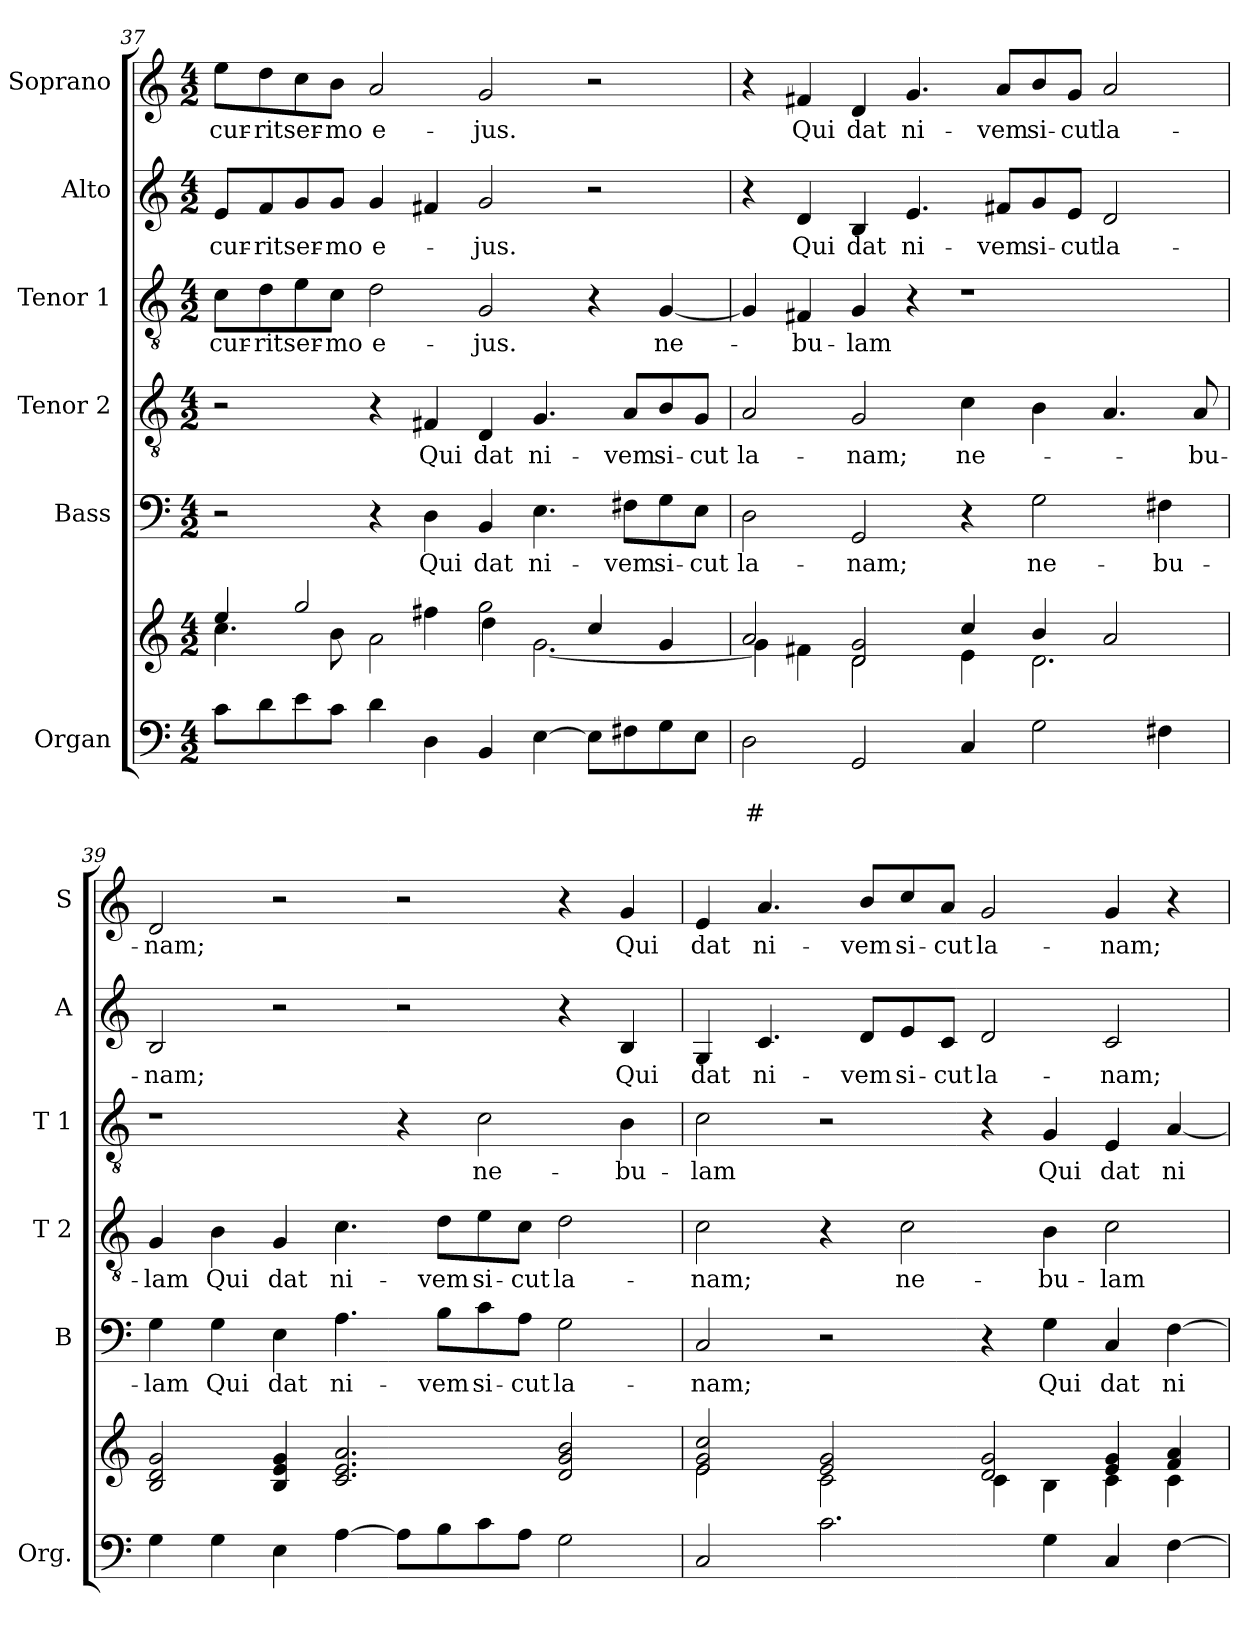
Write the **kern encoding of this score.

**kern	**text	**text	**kern	**kern	**text	**kern	**text	**kern	**text	**kern	**text	**kern	**text
*part6	*part6	*part6	*part6	*part5	*part5	*part4	*part4	*part3	*part3	*part2	*part2	*part1	*part1
*staff7	*staff7	*staff7	*staff6	*staff5	*staff5	*staff4	*staff4	*staff3	*staff3	*staff2	*staff2	*staff1	*staff1
*I"Organ	*	*	*	*I"Bass	*	*I"Tenor 2	*	*I"Tenor 1	*	*I"Alto	*	*I"Soprano	*
*I'Org.	*	*	*	*I'B	*	*I'T 2	*	*I'T 1	*	*I'A	*	*I'S	*
*clefF4	*	*	*clefG2	*clefF4	*	*clefGv2	*	*clefGv2	*	*clefG2	*	*clefG2	*
*k[]	*	*	*k[]	*k[]	*	*k[]	*	*k[]	*	*k[]	*	*k[]	*
*C:	*	*	*C:	*C:	*	*C:	*	*C:	*	*C:	*	*C:	*
*M4/2	*	*	*M4/2	*M4/2	*	*M4/2	*	*M4/2	*	*M4/2	*	*M4/2	*
=37	=37	=37	=37	=37	=37	=37	=37	=37	=37	=37	=37	=37	=37
*	*	*	*^	*	*	*	*	*	*	*	*	*	*
!	!	!	!	!	!	!	!	!	!	!LO:LY:b	!	!LO:LY:b	!	!LO:LY:b
8c\L	.	.	4ee!/	4.cc!\	2r	.	2r	.	8c\L	cur-	8e/L	cur-	8ee\L	cur-
!	!	!	!	!	!	!	!	!	!	!LO:LY:b	!	!LO:LY:b	!	!LO:LY:b
8d\	.	.	.	.	.	.	.	.	8d\	-rit	8f/	-rit	8dd\	-rit
!	!	!	!	!	!	!	!	!	!	!LO:LY:b	!	!LO:LY:b	!	!LO:LY:b
8e\	.	.	2gg!/	.	.	.	.	.	8e\	ser-	8g/	ser-	8cc\	ser-
!	!	!	!	!	!	!	!	!	!	!LO:LY:b	!	!LO:LY:b	!	!LO:LY:b
8c\J	.	.	.	8b!\	.	.	.	.	8c\J	-mo	8g/J	-mo	8b\J	-mo
!	!	!	!	!	!	!	!	!	!	!LO:LY:b	!	!LO:LY:b	!	!LO:LY:b
4d\	.	.	.	2a!\	4r	.	4r	.	2d\	e-	4g/	e-	2a/	e-
!	!	!	!	!	!	!LO:LY:b	!	!LO:LY:b	!	!	!	!	!	!
4D\	.	.	4ff#X!\	.	4D\	Qui	4F#X/	Qui	.	.	4f#X/	.	.	.
!	!	!	!	!	!	!LO:LY:b	!	!LO:LY:b	!	!LO:LY:b	!	!LO:LY:b	!	!LO:LY:b
4BB/	.	.	2gg!\	4dd!\	4BB/	dat	4D/	dat	2G/	-jus.	2g/	-jus.	2g/	-jus.
!	!	!	!	!	!	!LO:LY:b	!	!LO:LY:b	!	!	!	!	!	!
[4E\	.	.	.	[<2.g!\	4.E\	ni-	4.G/	ni-	.	.	.	.	.	.
8E\L]	.	.	4cc!/	.	.	.	.	.	4r	.	2r	.	2r	.
!	!	!	!	!	!	!LO:LY:b	!	!LO:LY:b	!	!	!	!	!	!
8F#X\	.	.	.	.	8F#X\L	-vem	8A/L	-vem	.	.	.	.	.	.
!	!	!	!	!	!	!LO:LY:b	!	!LO:LY:b	!	!LO:LY:b	!	!	!	!
8G\	.	.	4g!/	.	8G\	si-	8B/	si-	[4G/	ne-	.	.	.	.
!	!	!	!	!	!	!LO:LY:b	!	!LO:LY:b	!	!	!	!	!	!
8E\J	.	.	.	.	8E\J	-cut	8G/J	-cut	.	.	.	.	.	.
!!LO:PB:g=z
=38	=38	=38	=38	=38	=38	=38	=38	=38	=38	=38	=38	=38	=38	=38
!	!	!LO:LY:b	!	!	!	!LO:LY:b	!	!LO:LY:b	!	!	!	!	!	!
2D\	.	#	2a!/	4g!\]	2D\	la-	2A/	la-	4G/]	.	4r	.	4r	.
!	!	!	!	!	!	!	!	!	!	!LO:LY:b	!	!LO:LY:b	!	!LO:LY:b
.	.	.	.	4f#X!\	.	.	.	.	4F#X/	-bu-	4d/	Qui	4f#X/	Qui
!	!	!	!	!	!	!LO:LY:b	!	!LO:LY:b	!	!LO:LY:b	!	!LO:LY:b	!	!LO:LY:b
2GG/	.	.	2d!/ 2g!/	2d!\	2GG/	-nam;	2G/	-nam;	4G/	-lam	4B/	dat	4d/	dat
!	!	!	!	!	!	!	!	!	!	!	!	!LO:LY:b	!	!LO:LY:b
.	.	.	.	.	.	.	.	.	4r	.	4.e/	ni-	4.g/	ni-
!	!	!	!	!	!	!	!	!LO:LY:b	!	!	!	!	!	!
4C/	.	.	4cc!/	4e!\	4r	.	4c\	ne-	1r	.	.	.	.	.
!	!	!	!	!	!	!	!	!	!	!	!	!LO:LY:b	!	!LO:LY:b
.	.	.	.	.	.	.	.	.	.	.	8f#X/L	-vem	8a/L	-vem
!	!	!	!	!	!	!LO:LY:b	!	!	!	!	!	!LO:LY:b	!	!LO:LY:b
2G\	.	.	4b!/	2.d!\	2G\	ne-	4B\	.	.	.	8g/	si-	8b/	si-
!	!	!	!	!	!	!	!	!	!	!	!	!LO:LY:b	!	!LO:LY:b
.	.	.	.	.	.	.	.	.	.	.	8e/J	-cut	8g/J	-cut
!	!	!	!	!	!	!	!	!	!	!	!	!LO:LY:b	!	!LO:LY:b
.	.	.	2a!/	.	.	.	4.A/	.	.	.	2d/	la-	2a/	la-
!	!	!	!	!	!	!LO:LY:b	!	!	!	!	!	!	!	!
4F#X\	.	.	.	.	4F#X\	-bu-	.	.	.	.	.	.	.	.
!	!	!	!	!	!	!	!	!LO:LY:b	!	!	!	!	!	!
.	.	.	.	.	.	.	8A/	-bu-	.	.	.	.	.	.
*	*	*	*v	*v	*	*	*	*	*	*	*	*	*	*
=39	=39	=39	=39	=39	=39	=39	=39	=39	=39	=39	=39	=39	=39
!	!	!	!	!	!LO:LY:b	!	!LO:LY:b	!	!	!	!LO:LY:b	!	!LO:LY:b
4G\	.	.	2B!/ 2d!/ 2g!/	4G\	-lam	4G/	-lam	1r	.	2B/	-nam;	2d/	-nam;
!	!	!	!	!	!LO:LY:b	!	!LO:LY:b	!	!	!	!	!	!
4G\	.	.	.	4G\	Qui	4B\	Qui	.	.	.	.	.	.
!	!	!	!	!	!LO:LY:b	!	!LO:LY:b	!	!	!	!	!	!
4E\	.	.	4B!/ 4e!/ 4g!/	4E\	dat	4G/	dat	.	.	2r	.	2r	.
!	!	!	!	!	!LO:LY:b	!	!LO:LY:b	!	!	!	!	!	!
[4A\	.	.	2.c!/ 2.e!/ 2.a!/	4.A\	ni-	4.c\	ni-	.	.	.	.	.	.
8A\L]	.	.	.	.	.	.	.	4r	.	2r	.	2r	.
!	!	!	!	!	!LO:LY:b	!	!LO:LY:b	!	!	!	!	!	!
8B\	.	.	.	8B\L	-vem	8d\L	-vem	.	.	.	.	.	.
!	!	!	!	!	!LO:LY:b	!	!LO:LY:b	!	!LO:LY:b	!	!	!	!
8c\	.	.	.	8c\	si-	8e\	si-	2c\	ne-	.	.	.	.
!	!	!	!	!	!LO:LY:b	!	!LO:LY:b	!	!	!	!	!	!
8A\J	.	.	.	8A\J	-cut	8c\J	-cut	.	.	.	.	.	.
!	!	!	!	!	!LO:LY:b	!	!LO:LY:b	!	!	!	!	!	!
2G\	.	.	2d!/ 2g!/ 2b!/	2G\	la-	2d\	la-	.	.	4r	.	4r	.
!	!	!	!	!	!	!	!	!	!LO:LY:b	!	!LO:LY:b	!	!LO:LY:b
.	.	.	.	.	.	.	.	4B\	-bu-	4B/	Qui	4g/	Qui
=40	=40	=40	=40	=40	=40	=40	=40	=40	=40	=40	=40	=40	=40
*	*	*	*^	*	*	*	*	*	*	*	*	*	*
!	!	!	!	!	!	!LO:LY:b	!	!LO:LY:b	!	!LO:LY:b	!	!LO:LY:b	!	!LO:LY:b
2C/	.	.	2e!/ 2g!/ 2cc!/	2e!\	2C/	-nam;	2c\	-nam;	2c\	-lam	4G/	dat	4e/	dat
!	!	!	!	!	!	!	!	!	!	!	!	!LO:LY:b	!	!LO:LY:b
.	.	.	.	.	.	.	.	.	.	.	4.c/	ni-	4.a/	ni-
2.c\	.	.	2e!/ 2g!/	2c!\	2r	.	4r	.	2r	.	.	.	.	.
!	!	!	!	!	!	!	!	!	!	!	!	!LO:LY:b	!	!LO:LY:b
.	.	.	.	.	.	.	.	.	.	.	8d/L	-vem	8b/L	-vem
!	!	!	!	!	!	!	!	!LO:LY:b	!	!	!	!LO:LY:b	!	!LO:LY:b
.	.	.	.	.	.	.	2c\	ne-	.	.	8e/	si-	8cc/	si-
!	!	!	!	!	!	!	!	!	!	!	!	!LO:LY:b	!	!LO:LY:b
.	.	.	.	.	.	.	.	.	.	.	8c/J	-cut	8a/J	-cut
!	!	!	!	!	!	!	!	!	!	!	!	!LO:LY:b	!	!LO:LY:b
.	.	.	2d!/ 2g!/	4c!\	4r	.	.	.	4r	.	2d/	la-	2g/	la-
!	!	!	!	!	!	!LO:LY:b	!	!LO:LY:b	!	!LO:LY:b	!	!	!	!
4G\	.	.	.	4B!\	4G\	Qui	4B\	-bu-	4G/	Qui	.	.	.	.
!	!	!	!	!	!	!LO:LY:b	!	!LO:LY:b	!	!LO:LY:b	!	!LO:LY:b	!	!LO:LY:b
4C/	.	.	4e!/ 4g!/	4c!\	4C/	dat	2c\	-lam	4E/	dat	2c/	-nam;	4g/	-nam;
!	!	!	!	!	!	!LO:LY:b	!	!	!	!LO:LY:b	!	!	!	!
[4F\	.	.	4f!/ 4a!/	4c!\	[4F\	ni-	.	.	[4A/	ni-	.	.	4r	.
*	*	*	*v	*v	*	*	*	*	*	*	*	*	*	*
=	=	=	=	=	=	=	=	=	=	=	=	=	=
*-	*-	*-	*-	*-	*-	*-	*-	*-	*-	*-	*-	*-	*-
